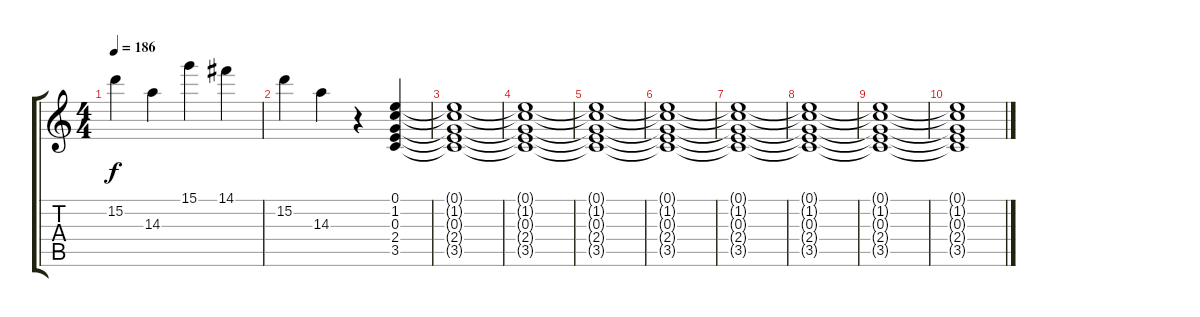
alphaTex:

\track "" {instrument acousticguitarsteel}
\staff {score tabs}
\tuning (E4 B3 G3 D3 A2 E2) {hide}
\ts (4 4)
\tempo 186
\clef g2
\ks c
15.2.4{dy f} 14.3.4 15.1.4 14.1.4 |
15.2.4 14.3.4 r.4 (0.1 1.2 0.3 2.4 3.5).4 |
(0.1{t} 1.2{t} 0.3{t} 2.4{t} 3.5{t}).1 |
(0.1{t} 1.2{t} 0.3{t} 2.4{t} 3.5{t}).1 |
(0.1{t} 1.2{t} 0.3{t} 2.4{t} 3.5{t}).1 |
(0.1{t} 1.2{t} 0.3{t} 2.4{t} 3.5{t}).1 |
(0.1{t} 1.2{t} 0.3{t} 2.4{t} 3.5{t}).1 |
(0.1{t} 1.2{t} 0.3{t} 2.4{t} 3.5{t}).1 |
(0.1{t} 1.2{t} 0.3{t} 2.4{t} 3.5{t}).1 |
(0.1{t} 1.2{t} 0.3{t} 2.4{t} 3.5{t}).1
